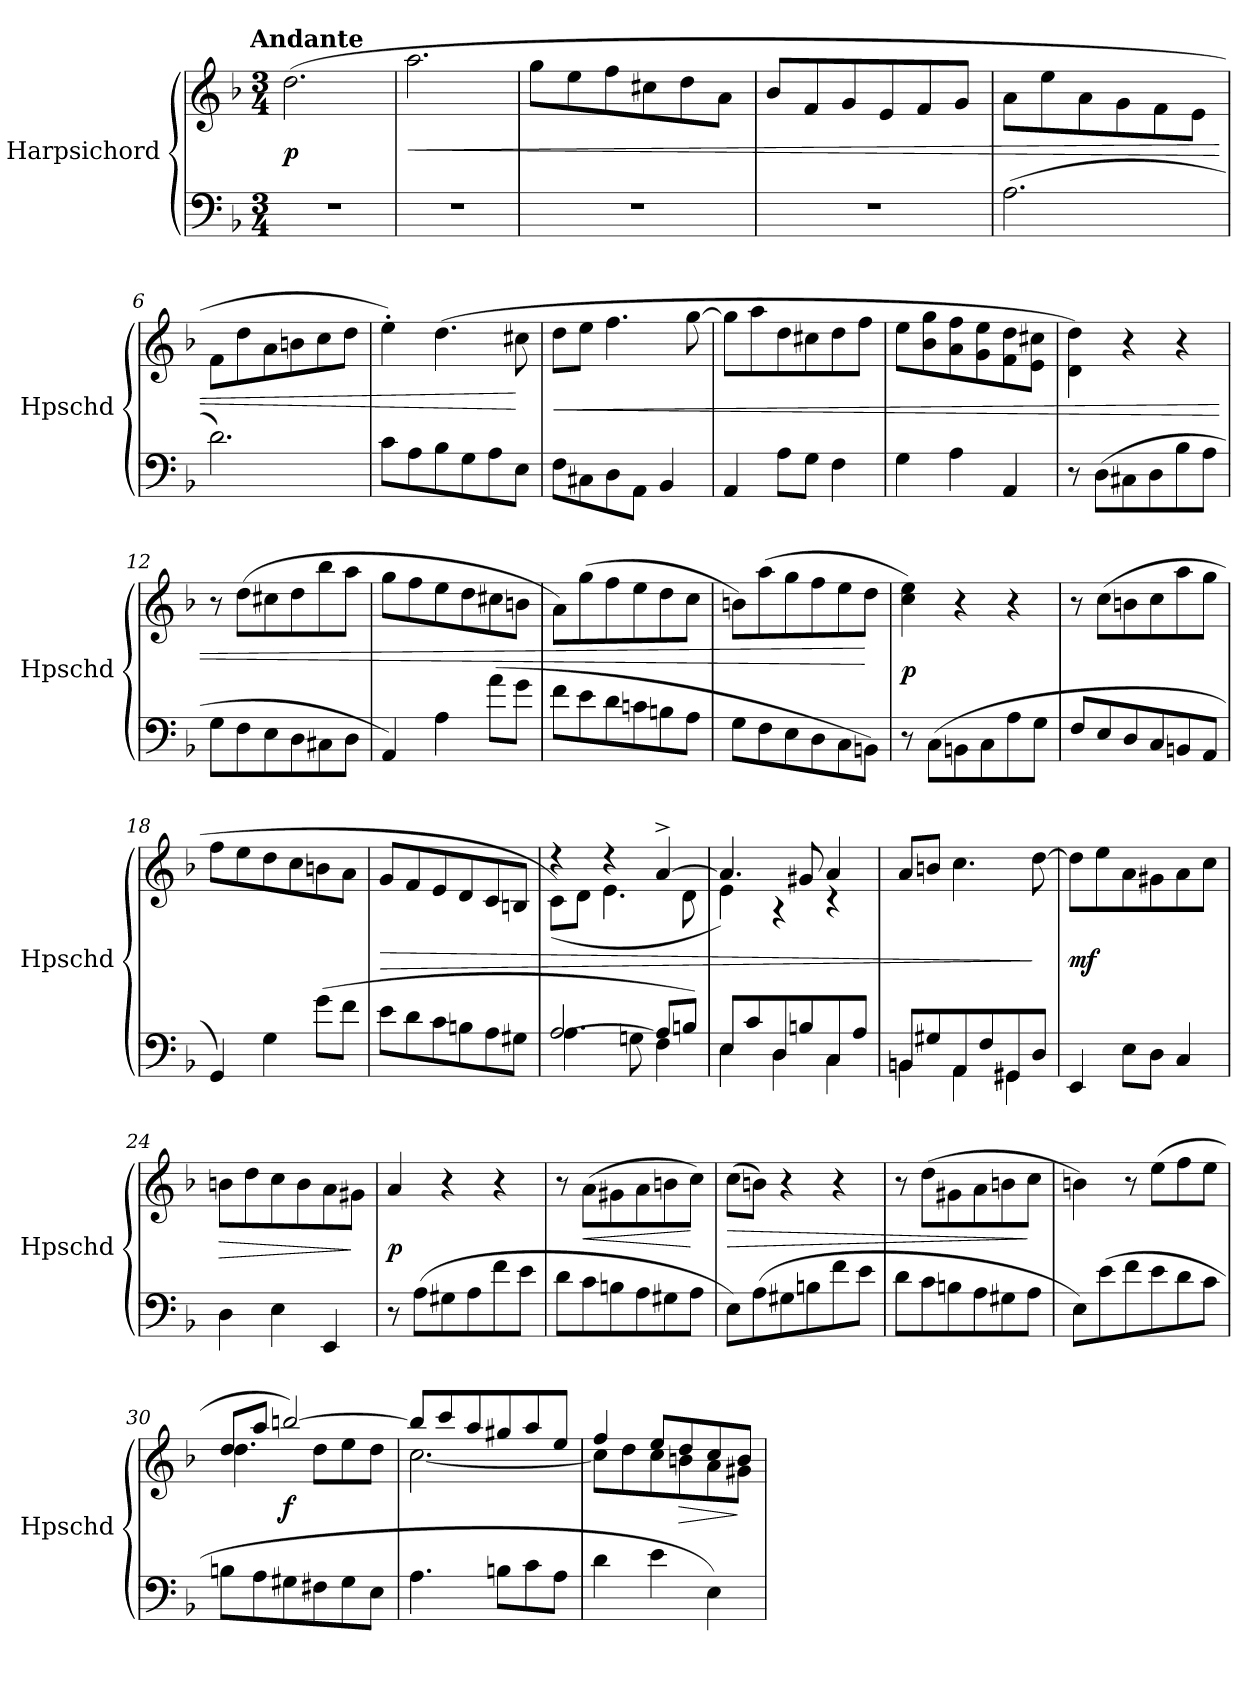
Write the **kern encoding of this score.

**kern	**kern	**dynam
*part1	*part1	*part1
*staff2	*staff1	*staff1/2
*I"Harpsichord	*	*
*I'Hpschd	*	*
*clefF4	*clefG2	*
*k[b-]	*k[b-]	*
*d:	*d:	*
!!LO:TX:omd:t=Andante
*M3/4	*M3/4	*
*MM132	*MM132	*
=1	=1	=1
2.r	(2.dd\	p
=2	=2	=2
2.r	2.aa\	<
=3	=3	=3
2.r	8gg\L	.
.	8ee\	.
.	8ff\	.
.	8cc#X\	.
.	8dd\	.
.	8a\J	.
=4	=4	=4
2.r	8b-/L	.
.	8f/	.
.	8g/	.
.	8e/	.
.	8f/	.
.	8g/J	.
=5	=5	=5
(2.A\	8a\L	.
.	8ee\	.
.	8a\	.
.	8g\	.
.	8f\	.
.	8e\J	.
=6	=6	=6
2.d\)	8f\L	.
.	8dd\	.
.	8a\	.
.	8bn\	.
.	8cc\	.
.	8dd\J	.
=7	=7	=7
8c\L	4ee'\)	.
8A\	.	.
8B-\	(4.dd\	.
8G\	.	.
8A\	.	.
8E\J	8cc#X\	[
=8	=8	=8
8F\L	8dd\L	<
8C#X\	8ee\J	.
8D\	4.ff\	.
8AA\J	.	.
4BB-/	.	.
.	[8gg\	.
=9	=9	=9
4AA/	8gg\L]	.
.	8aa\	.
8A\L	8dd\	.
8G\J	8cc#X\	.
4F\	8dd\	.
.	8ff\J	.
=10	=10	=10
4G\	8ee\L	.
.	8b-\ 8gg\	.
4A\	8a\ 8ff\	.
.	8g\ 8ee\	.
4AA/	8f\ 8dd\	.
.	8e\ 8cc#X\J	.
=11	=11	=11
8r	4d\ 4dd\)	.
(8D\L	.	.
8C#X\	4r	.
8D\	.	.
8B-\	4r	.
8A\J	.	.
=12	=12	=12
8G\L	8r	.
8F\	(8dd\L	.
8E\	8cc#X\	.
8D\	8dd\	.
8C#X\	8bb-\	.
8D\J	8aa\J	.
=13	=13	=13
4AA/)	8gg\L	.
.	8ff\	.
4A\	8ee\	.
.	8dd\	.
(8a\L	8cc#X\	.
8g\J	8bn\J	.
=14	=14	=14
8f\L	8a\L)	.
8e\	(8gg\	.
8d\	8ff\	.
8cn\	8ee\	.
8Bn\	8dd\	.
8A\J	8cc\J	.
=15	=15	=15
8G\L	8bn\L)	.
8F\	(8aa\	.
8E\	8gg\	.
8D\	8ff\	.
8C\	8ee\	.
8BBn\J)	8dd\J	[
=16	=16	=16
8r	4cc\ 4ee\)	p
(8C\L	.	.
8BBn\	4r	.
8C\	.	.
8A\	4r	.
8G\J	.	.
=17	=17	=17
8F/L	8r	.
8E/	(8cc\L	.
8D/	8bn\	.
8C/	8cc\	.
8BBn/	8aa\	.
8AA/J	8gg\J	.
=18	=18	=18
4GG/)	8ff\L	.
.	8ee\	.
4G\	8dd\	.
.	8cc\	.
(8g\L	8bn\	.
8f\J	8a\J	.
=19	=19	=19
8e\L	8g/L	>
8d\	8f/	.
8c\	8e/	.
8Bn\	8d/	.
8A\	8c/	.
8G#X\J	8Bn/J	.
=20	=20	=20
*^	*^	*
[2A/	4.A\	4r	(8c\L)	.
.	.	.	8d\J	.
.	.	4r	4.e\	.
.	8Gn\	.	.	.
8A/L]	4F\	[4a^/	.	.
8Bn/J)	.	.	8d\	.
=21	=21	=21	=21	=21
8E/L	4E\	4.a/]	4e\)	.
8c/	.	.	.	.
8D/	4D\	.	4r	.
8Bn/	.	8g#X/	.	.
8C/	4C\	4a/	4r	.
8A/J	.	.	.	.
*	*	*v	*v	*
=22	=22	=22	=22
8BBn/L	4BBn\	8a/L	.
8G#X/	.	8bn/J	.
8AA/	4AA\	4.cc\	.
8F/	.	.	.
8GG#X/	4GG#X\	.	.
8D/J	.	[8dd\	]
*v	*v	*	*
=23	=23	=23
4EE/	8dd\L]	mf
.	8ee\	.
8E\L	8a\	.
8D\J	8g#X\	.
4C/	8a\	.
.	8cc\J	.
=24	=24	=24
4D\	8bn\L	>
.	8dd\	.
4E\	8cc\	.
.	8b\	.
4EE/	8a\	.
.	8g#X\J	]
=25	=25	=25
8r	4a/	p
(8A\L	.	.
8G#X\	4r	.
8A\	.	.
8f\	4r	.
8e\J	.	.
=26	=26	=26
8d\L	8r	.
8c\	(8a\L	<
8Bn\	8g#X\	.
8A\	8a\	.
8G#X\	8bn\	.
8A\J	8cc\J)	[
=27	=27	=27
8E\L)	(8cc\L	>
(8A\	8bn\J)	.
8G#X\	4r	.
8Bn\	.	.
8f\	4r	.
8e\J	.	.
=28	=28	=28
8d\L	8r	.
8c\	(8dd\L	.
8Bn\	8g#X\	.
8A\	8a\	.
8G#X\	8bn\	.
8A\J	8cc\J	]
=29	=29	=29
8E\L)	4bn\)	.
(8e\	.	.
8f\	8r	.
8e\	(8ee\L	.
8d\	8ff\	.
8c\J	8ee\J	.
=30	=30	=30
*	*^	*
8Bn\L	8dd/L	4.dd\	.
8A\	8aa/J	.	.
8G#X\	[2bbn/)	.	f
8F#X\	.	8dd\L	.
8G#\	.	8ee\	.
8E\J	.	8dd\J	.
=31	=31	=31	=31
4.A\	8bb/L]	[2.cc\	.
.	8ccc/	.	.
.	8aa/	.	.
8Bn\L	8gg#X/	.	.
8c\	8aa/	.	.
8A\J	8ee/J	.	.
=32	=32	=32	=32
4d\	4ff/	8cc\L]	.
.	.	8dd\	.
4e\	8ee/L	8cc\	.
.	8dd/	8bn\	>
4E\)	8cc/	8a\	.
.	8b/J	8g#X\J	]
*	*v	*v	*
=	=	=
*-	*-	*-
